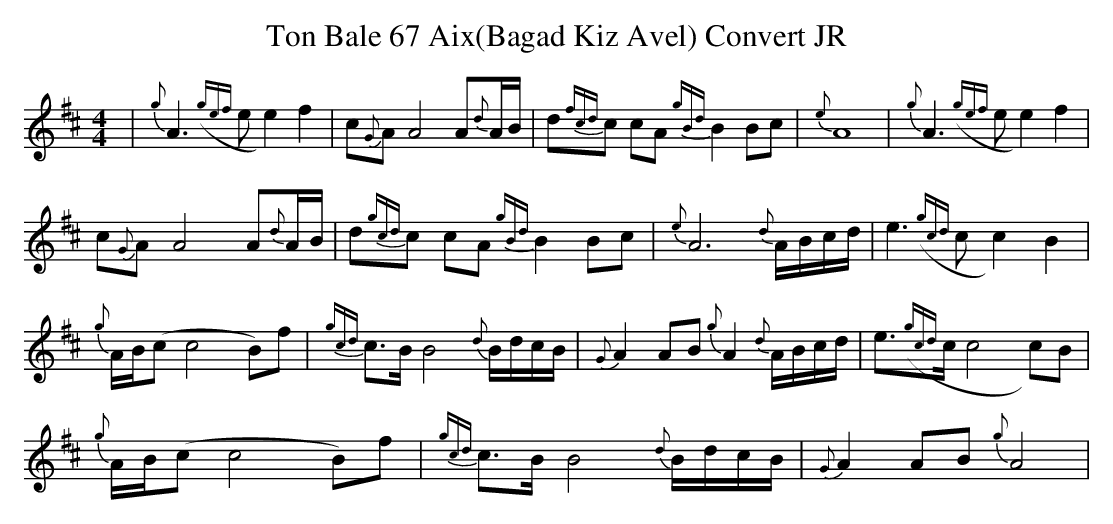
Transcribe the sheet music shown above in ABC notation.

X:1
T:Ton Bale 67 Aix(Bagad Kiz Avel) Convert JR
M:4/4
K:D
|{g}A3({gef}e e2)f2|c{G}A A4 A{d}A/B/ |d{fcd}c cA {gBd}B2 Bc |{e}A8 |{g}A3({gef}e e2)f2|
c{G}A A4 A{d}A/B/ |d{gcd}c cA {gBd}B2 Bc |{e}A6 {d}A/B/c/d/ |e3({gcd}c c2)B2 |
{g}A/B/(c c4 B)f |{gcd}c3/2B/ B4 {d}B/d/c/B/ |{G}A2 AB {g}A2 {d}A/B/c/d/ |e3/2({gcd}c/ c4 c)B |
{g}A/B/(c c4 B)f |{gcd}c3/2B/ B4 {d}B/d/c/B/ |{G}A2 AB {g}A4 |
